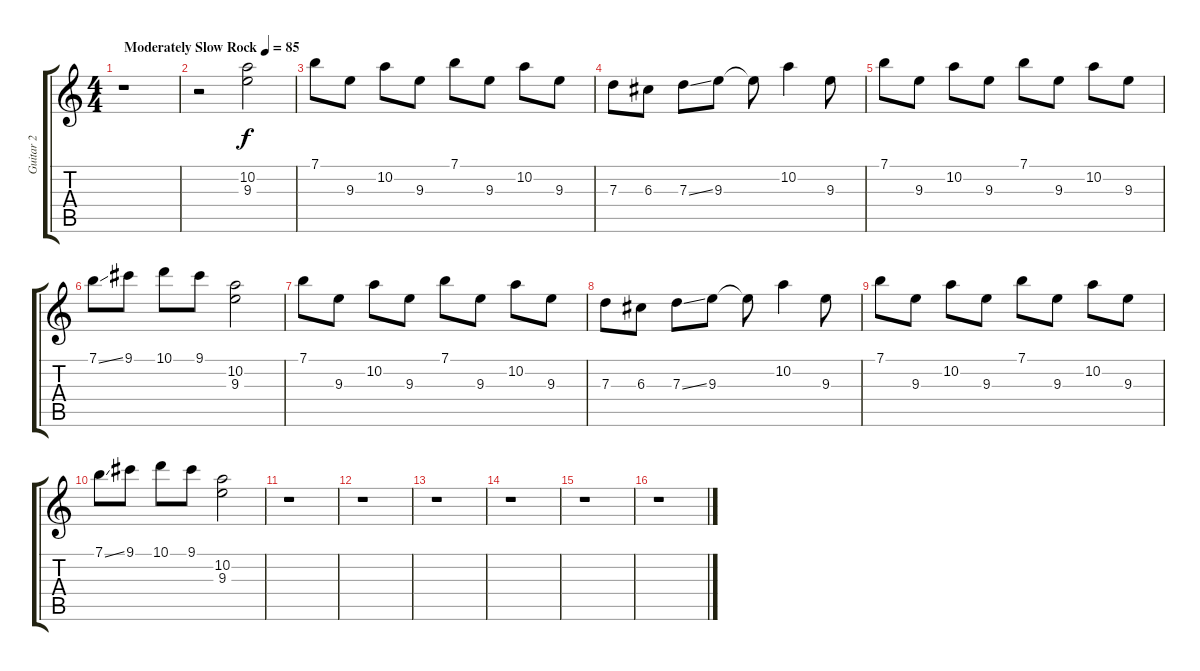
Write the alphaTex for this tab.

\track ("Guitar 2" "Guitar 2") {instrument electricguitarclean}
\staff {score tabs}
\tuning (E4 B3 G3 D3 A2 E2) {hide}
\ts (4 4)
\tempo (85 "Moderately Slow Rock")
\clef g2
\ks c
r.1{dy f instrument electricguitarclean} |
r.2 (10.2 9.3).2 |
7.1.8 9.3.8 10.2.8 9.3.8 7.1.8 9.3.8 10.2.8 9.3.8 |
7.3.8 6.3.8 7.3{ss}.8 9.3.8 9.3{t}.8 10.2.4 9.3.8 |
7.1.8 9.3.8 10.2.8 9.3.8 7.1.8 9.3.8 10.2.8 9.3.8 |
7.1{ss}.8 9.1.8 10.1.8 9.1.8 (10.2 9.3).2 |
7.1.8 9.3.8 10.2.8 9.3.8 7.1.8 9.3.8 10.2.8 9.3.8 |
7.3.8 6.3.8 7.3{ss}.8 9.3.8 9.3{t}.8 10.2.4 9.3.8 |
7.1.8 9.3.8 10.2.8 9.3.8 7.1.8 9.3.8 10.2.8 9.3.8 |
7.1{ss}.8 9.1.8 10.1.8 9.1.8 (10.2 9.3).2 |
r.1 |
r.1 |
r.1 |
r.1 |
r.1 |
r.1
